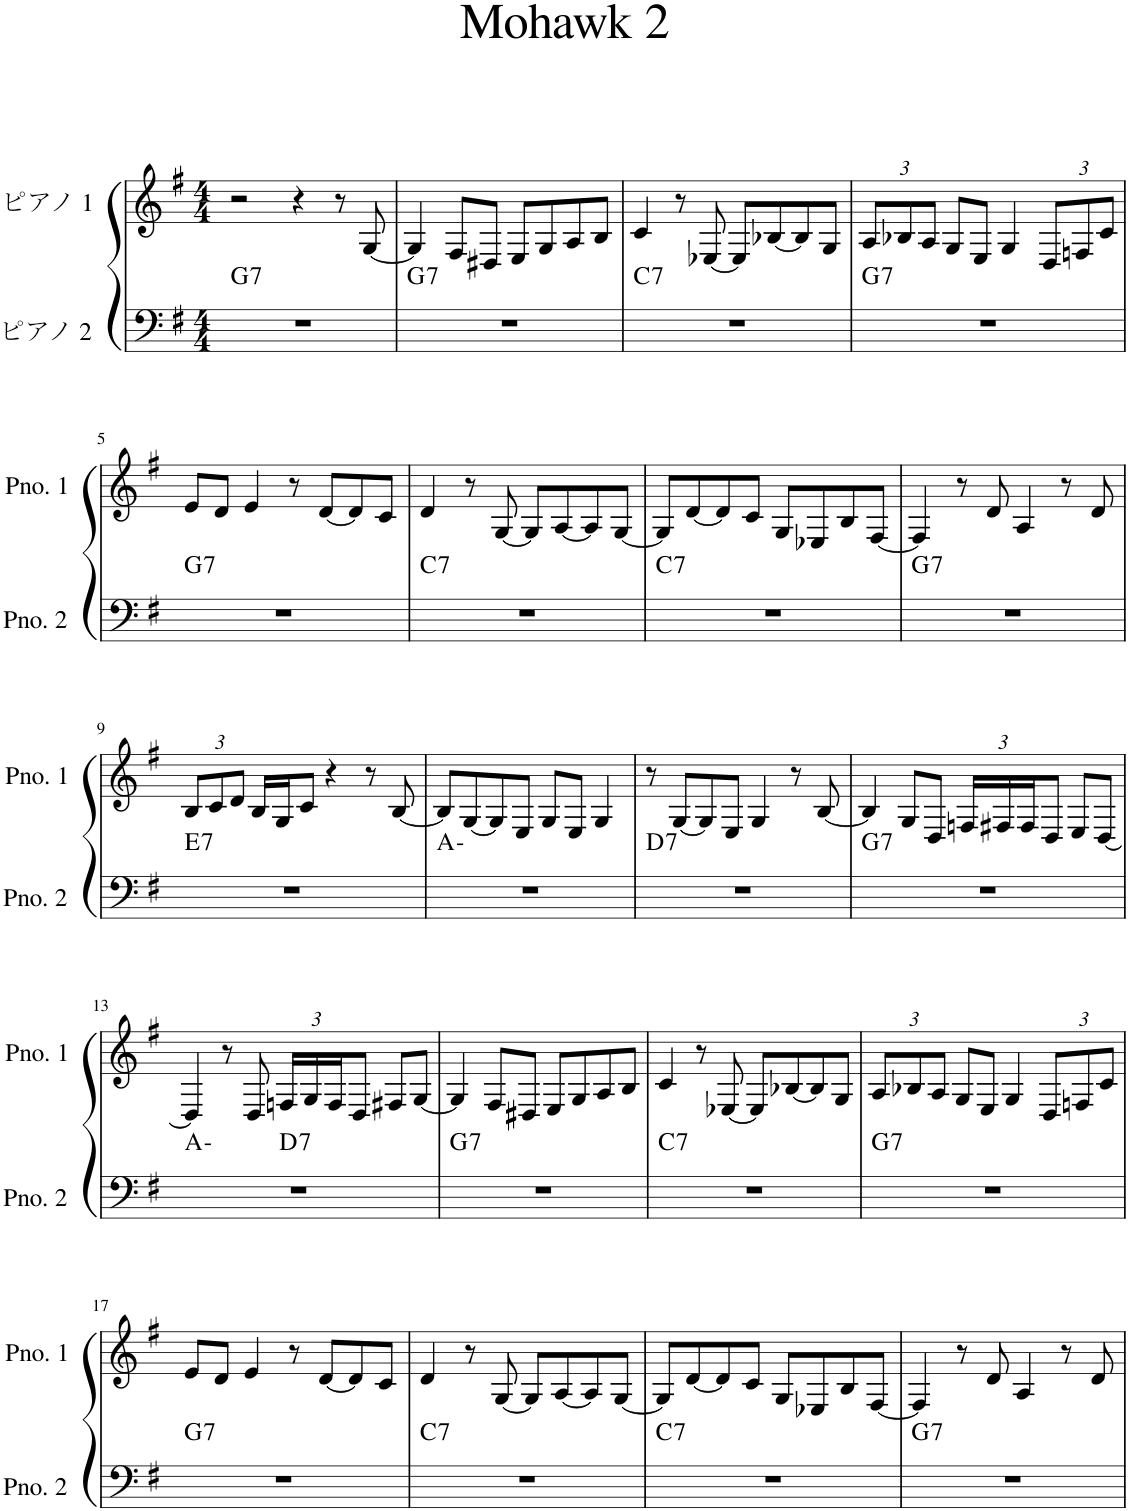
**kern	**harte	**kern
*part2	*part2	*part1
*staff2	*	*staff1
*I"ピアノ 2	*	*I"ピアノ 1
*clefF4	*	*clefG2
*k[f#]	*	*k[f#]
*M4/4	*	*M4/4
=1	=1	=1
!	!LO:H:kt=7	!
1r	G:7	2r
.	.	4r
.	.	8r
.	.	[8G/
=2	=2	=2
!	!LO:H:kt=7	!
1r	G:7	4G/]
.	.	8F#/L
.	.	8D#X/J
.	.	8E/L
.	.	8G/
.	.	8A/
.	.	8B/J
=3	=3	=3
!	!LO:H:kt=7	!
1r	C:7	4c/
.	.	8r
.	.	[8E-X/
.	.	8E-/L]
.	.	[8B-X/
.	.	8B-/]
.	.	8G/J
=4	=4	=4
*	*	*Xbrackettup
!	!LO:H:kt=7	!
1r	G:7	12A/L
.	.	12B-X/
.	.	12A/J
.	.	8G/L
.	.	8E/J
.	.	4G/
.	.	12D/L
.	.	12Fn/
.	.	12c/J
!!LO:LB:g=z
=5	=5	=5
!	!LO:H:kt=7	!
1r	G:7	8e/L
.	.	8d/J
.	.	4e/
.	.	8r
.	.	[8d/L
.	.	8d/]
.	.	8c/J
=6	=6	=6
!	!LO:H:kt=7	!
1r	C:7	4d/
.	.	8r
.	.	[8G/
.	.	8G/L]
.	.	[8A/
.	.	8A/]
.	.	[8G/J
=7	=7	=7
!	!LO:H:kt=7	!
1r	C:7	8G/L]
.	.	[8d/
.	.	8d/]
.	.	8c/J
.	.	8G/L
.	.	8E-X/
.	.	8B/
.	.	[8F#/J
=8	=8	=8
!	!LO:H:kt=7	!
1r	G:7	4F#/]
.	.	8r
.	.	8d/
.	.	4A/
.	.	8r
.	.	8d/
!!LO:LB:g=z
=9	=9	=9
!	!LO:H:kt=7	!
1r	E:7	12B/L
.	.	12c/
.	.	12d/J
.	.	16B/LL
.	.	16G/J
.	.	8c/J
.	.	4r
.	.	8r
.	.	[8B/
=10	=10	=10
1r	A:min	8B/L]
.	.	[8G/
.	.	8G/]
.	.	8E/J
.	.	8G/L
.	.	8E/J
.	.	4G/
=11	=11	=11
!	!LO:H:kt=7	!
1r	D:7	8r
.	.	[8G/L
.	.	8G/]
.	.	8E/J
.	.	4G/
.	.	8r
.	.	[8B/
=12	=12	=12
!	!LO:H:kt=7	!
1r	G:7	4B/]
.	.	8G/L
.	.	8D/J
.	.	24Fn/LL
.	.	24F#X/
.	.	24F#/J
.	.	8D/J
.	.	8E/L
.	.	[8D/J
!!LO:LB:g=z
=13	=13	=13
*^	*	*
1r	2ryy	A:min	4D/]
.	.	.	8r
.	.	.	8D/
!	!	!LO:H:kt=7	!
.	2ryy	D:7	24Fn/LL
.	.	.	24G/
.	.	.	24F/J
.	.	.	8D/J
.	.	.	8F#X/L
.	.	.	[8G/J
=14	=14	=14	=14
!	!	!LO:H:kt=7	!
*v	*v	*	*
1r	G:7	4G/]
.	.	8F#/L
.	.	8D#X/J
.	.	8E/L
.	.	8G/
.	.	8A/
.	.	8B/J
=15	=15	=15
!	!LO:H:kt=7	!
1r	C:7	4c/
.	.	8r
.	.	[8E-X/
.	.	8E-/L]
.	.	[8B-X/
.	.	8B-/]
.	.	8G/J
=16	=16	=16
!	!LO:H:kt=7	!
1r	G:7	12A/L
.	.	12B-X/
.	.	12A/J
.	.	8G/L
.	.	8E/J
.	.	4G/
.	.	12D/L
.	.	12Fn/
.	.	12c/J
!!LO:LB:g=z
=17	=17	=17
!	!LO:H:kt=7	!
1r	G:7	8e/L
.	.	8d/J
.	.	4e/
.	.	8r
.	.	[8d/L
.	.	8d/]
.	.	8c/J
=18	=18	=18
!	!LO:H:kt=7	!
1r	C:7	4d/
.	.	8r
.	.	[8G/
.	.	8G/L]
.	.	[8A/
.	.	8A/]
.	.	[8G/J
=19	=19	=19
!	!LO:H:kt=7	!
1r	C:7	8G/L]
.	.	[8d/
.	.	8d/]
.	.	8c/J
.	.	8G/L
.	.	8E-X/
.	.	8B/
.	.	[8F#/J
=20	=20	=20
!	!LO:H:kt=7	!
1r	G:7	4F#/]
.	.	8r
.	.	8d/
.	.	4A/
.	.	8r
.	.	8d/
=	=	=
*-	*-	*-
